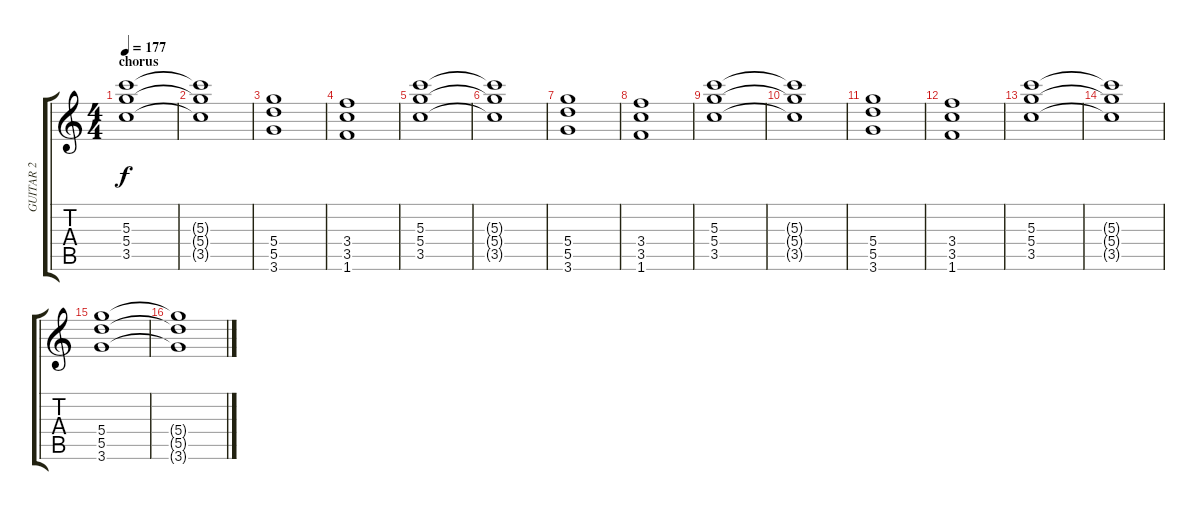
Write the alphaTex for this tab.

\track ("GUITAR 2" "GUITAR 2") {instrument distortionguitar}
\staff {score tabs}
\tuning (E4 B3 G4 D4 A3 E3) {hide}
\ts (4 4)
\section ("" "chorus")
\tempo 177
\clef g2
\ks c
(5.3 5.4 3.5).1{dy f} |
(5.3{t} 5.4{t} 3.5{t}).1 |
(5.4 5.5 3.6).1 |
(3.4 3.5 1.6).1 |
(5.3 5.4 3.5).1 |
(5.3{t} 5.4{t} 3.5{t}).1 |
(5.4 5.5 3.6).1 |
(3.4 3.5 1.6).1 |
(5.3 5.4 3.5).1 |
(5.3{t} 5.4{t} 3.5{t}).1 |
(5.4 5.5 3.6).1 |
(3.4 3.5 1.6).1 |
(5.3 5.4 3.5).1 |
(5.3{t} 5.4{t} 3.5{t}).1 |
(5.4 5.5 3.6).1 |
(5.4{t} 5.5{t} 3.6{t}).1
